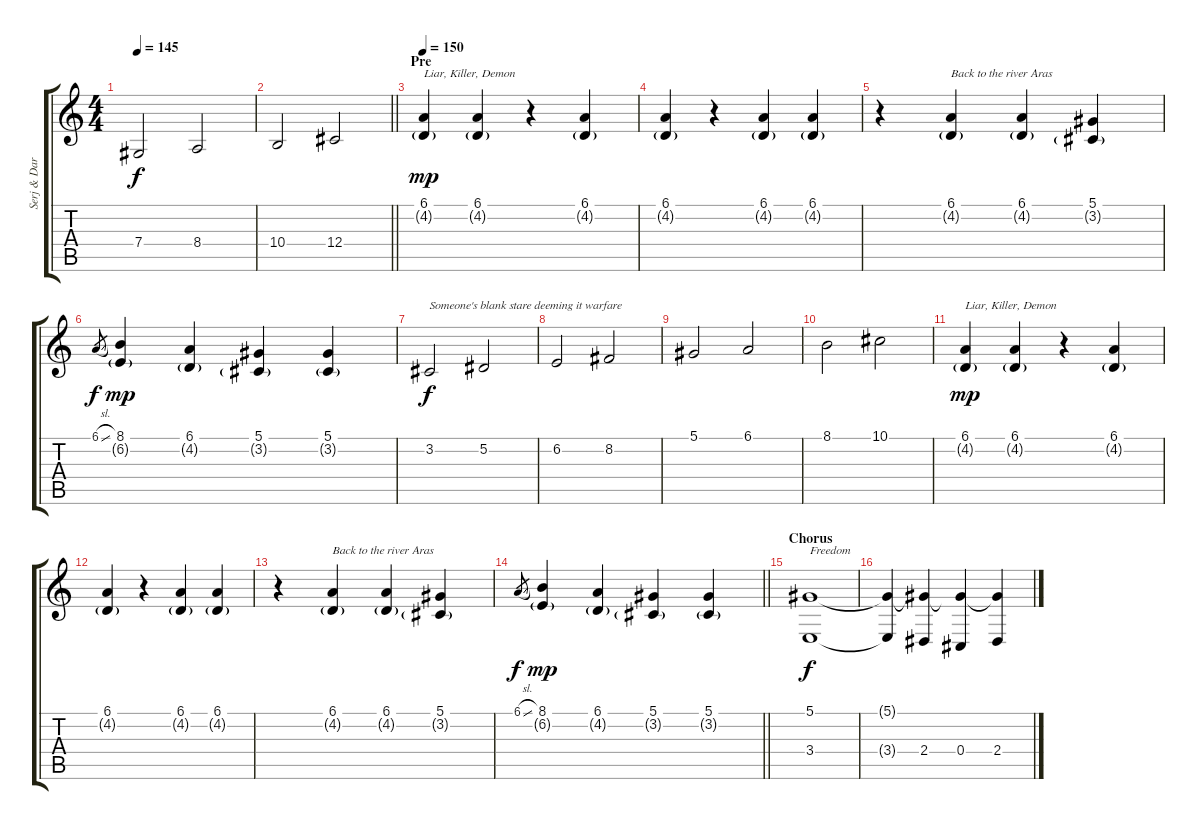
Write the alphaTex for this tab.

\track ("Serj & Daron" "Serj & Dar") {instrument altosax}
\staff {score tabs}
\tuning (Eb4 Bb3 Gb3 Db3 Ab2 Db2) {hide}
\ts (4 4)
\tempo 145
\clef g2
\ks c
7.4.2{dy f} 8.4.2 |
\barLineRight lightlight
10.4.2 12.4.2 |
\section ("" "Pre")
\tempo 150
(6.1 4.2{g}).4{txt "Liar, Killer, Demon" dy mp} (6.1 4.2{g}).4 r.4 (6.1 4.2{g}).4 |
(6.1 4.2{g}).4 r.4 (6.1 4.2{g}).4 (6.1 4.2{g}).4 |
r.4 (6.1 4.2{g}).4{txt "Back to the river Aras"} (6.1 4.2{g}).4 (5.1 3.2{g}).4 |
6.1{sl}.8{gr dy f} (8.1 6.2{g}).4{dy mp} (6.1 4.2{g}).4 (5.1 3.2{g}).4 (5.1 3.2{g}).4 |
3.2.2{txt "Someone's blank stare deeming it warfare" dy f} 5.2.2 |
6.2.2 8.2.2 |
5.1.2 6.1.2 |
8.1.2 10.1.2 |
(6.1 4.2{g}).4{txt "Liar, Killer, Demon" dy mp} (6.1 4.2{g}).4 r.4 (6.1 4.2{g}).4 |
(6.1 4.2{g}).4 r.4 (6.1 4.2{g}).4 (6.1 4.2{g}).4 |
r.4 (6.1 4.2{g}).4{txt "Back to the river Aras"} (6.1 4.2{g}).4 (5.1 3.2{g}).4 |
\barLineRight lightlight
6.1{sl}.8{gr dy f} (8.1 6.2{g}).4{dy mp} (6.1 4.2{g}).4 (5.1 3.2{g}).4 (5.1 3.2{g}).4 |
\section ("" "Chorus")
(5.1 3.4).1{txt "Freedom" dy f} |
(5.1{t} 3.4{t}).4 (5.1{t} 2.4).4 (5.1{t} 0.4).4 (5.1{t} 2.4).4
